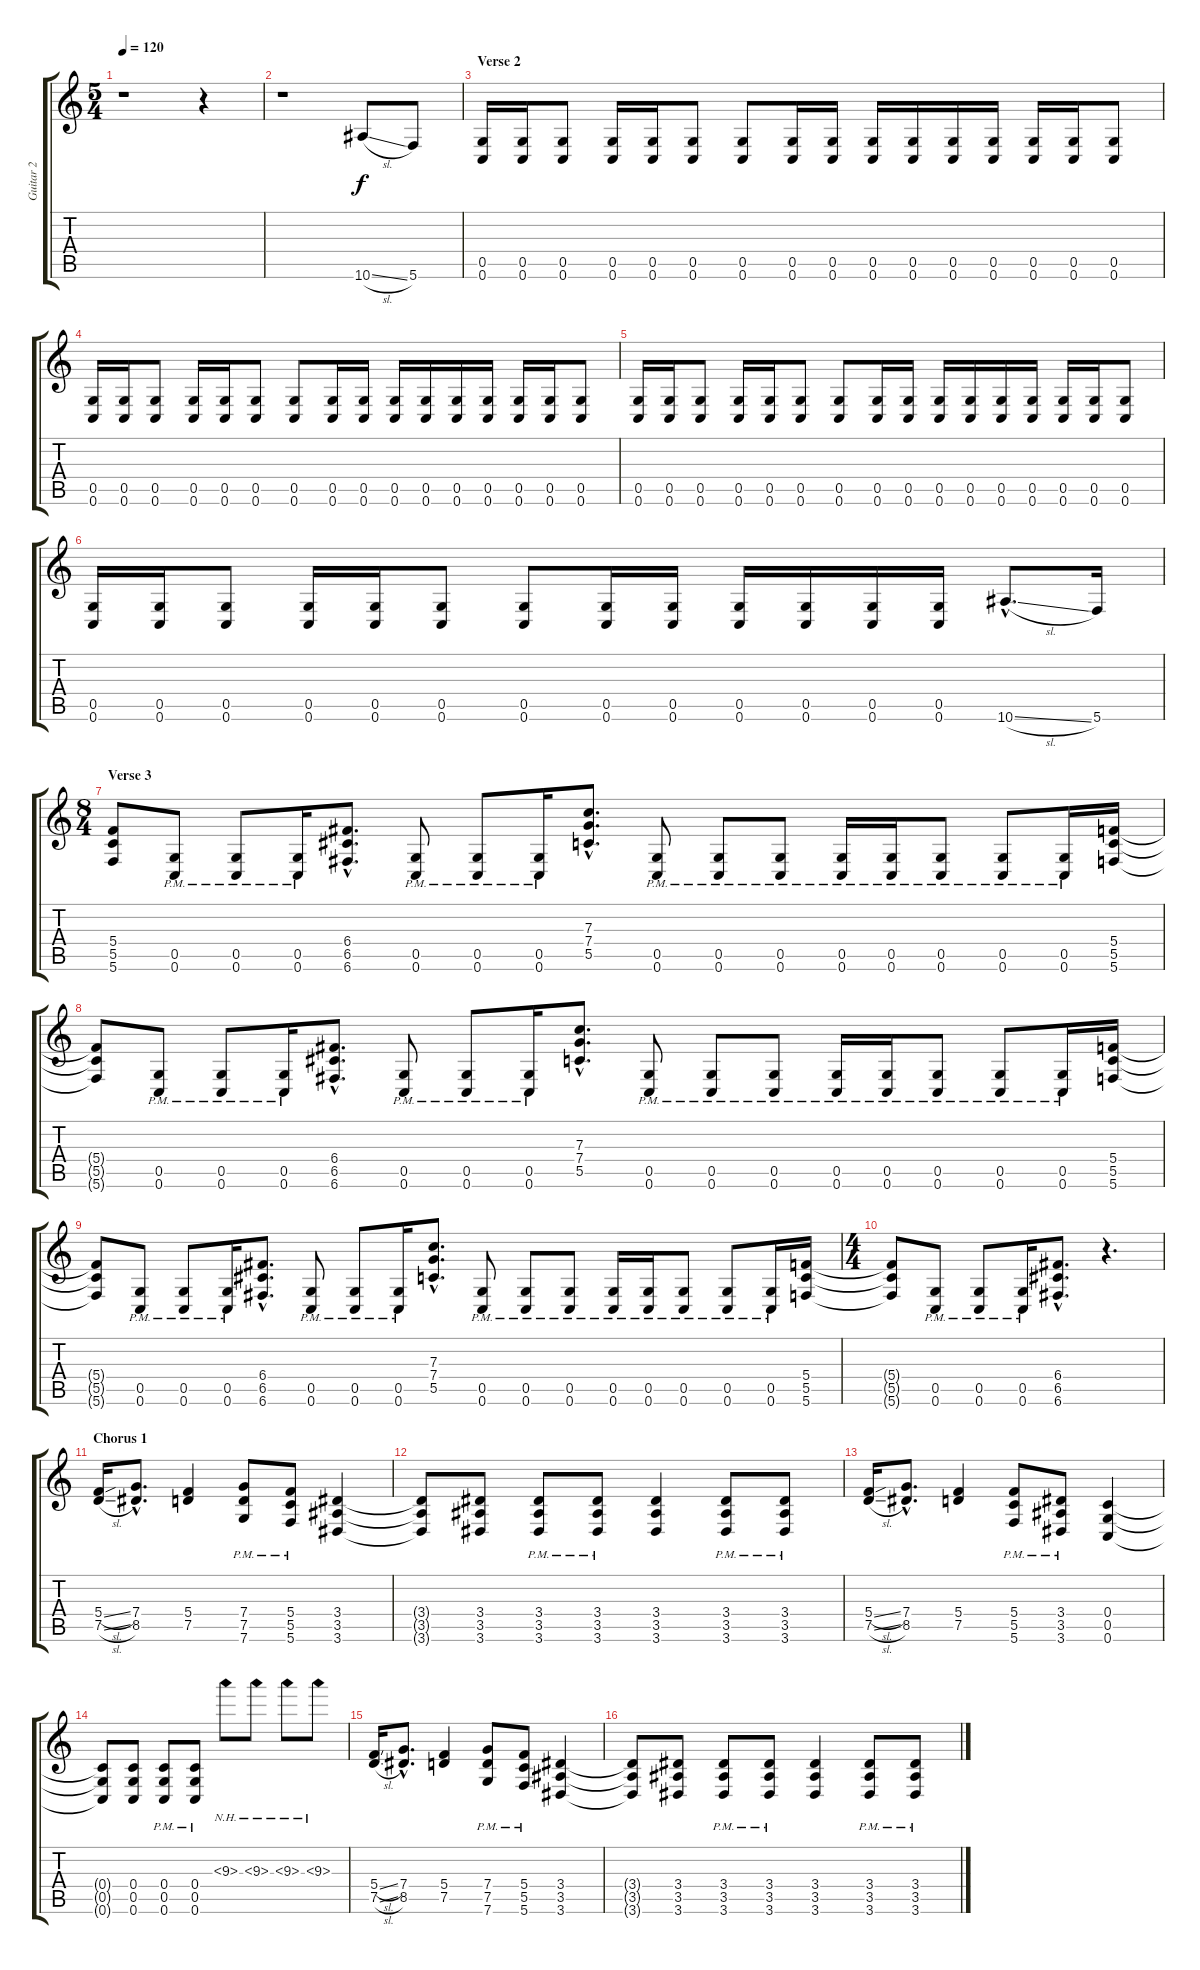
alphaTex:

\track ("Guitar 2" "Guitar 2") {instrument overdrivenguitar}
\staff {score tabs}
\tuning (D4 A3 F3 C3 G2 C2) {hide}
\ts (5 4)
\tempo 120
\clef g2
\ks c
r.1{dy f} r.4 |
r.1 10.6{sl}.8 5.6.8 |
\section ("" "Verse 2")
(0.5 0.6).16 (0.5 0.6).16 (0.5 0.6).8 (0.5 0.6).16 (0.5 0.6).16 (0.5 0.6).8 (0.5 0.6).8 (0.5 0.6).16 (0.5 0.6).16 (0.5 0.6).16 (0.5 0.6).16 (0.5 0.6).16 (0.5 0.6).16 (0.5 0.6).16 (0.5 0.6).16 (0.5 0.6).8 |
(0.5 0.6).16 (0.5 0.6).16 (0.5 0.6).8 (0.5 0.6).16 (0.5 0.6).16 (0.5 0.6).8 (0.5 0.6).8 (0.5 0.6).16 (0.5 0.6).16 (0.5 0.6).16 (0.5 0.6).16 (0.5 0.6).16 (0.5 0.6).16 (0.5 0.6).16 (0.5 0.6).16 (0.5 0.6).8 |
(0.5 0.6).16 (0.5 0.6).16 (0.5 0.6).8 (0.5 0.6).16 (0.5 0.6).16 (0.5 0.6).8 (0.5 0.6).8 (0.5 0.6).16 (0.5 0.6).16 (0.5 0.6).16 (0.5 0.6).16 (0.5 0.6).16 (0.5 0.6).16 (0.5 0.6).16 (0.5 0.6).16 (0.5 0.6).8 |
(0.5 0.6).16 (0.5 0.6).16 (0.5 0.6).8 (0.5 0.6).16 (0.5 0.6).16 (0.5 0.6).8 (0.5 0.6).8 (0.5 0.6).16 (0.5 0.6).16 (0.5 0.6).16 (0.5 0.6).16 (0.5 0.6).16 (0.5 0.6).16 10.6{sl hac}.8{d} 5.6.16 |
\ts (8 4)
\section ("" "Verse 3")
(5.4 5.5 5.6).8 (0.5{pm} 0.6).8 (0.5{pm} 0.6).8 (0.5{pm} 0.6).16 (6.4{hac} 6.5{hac} 6.6{hac}).8{d} (0.5{pm} 0.6).8 (0.5{pm} 0.6).8 (0.5{pm} 0.6).16 (7.3{hac} 7.4{hac} 5.5{hac}).8{d} (0.5{pm} 0.6).8 (0.5{pm} 0.6).8 (0.5{pm} 0.6).8 (0.5{pm} 0.6).16 (0.5{pm} 0.6).16 (0.5{pm} 0.6).8 (0.5{pm} 0.6).8 (0.5{pm} 0.6).16 (5.4 5.5 5.6).16 |
(5.4{t} 5.5{t} 5.6{t}).8 (0.5{pm} 0.6).8 (0.5{pm} 0.6).8 (0.5{pm} 0.6).16 (6.4{hac} 6.5{hac} 6.6{hac}).8{d} (0.5{pm} 0.6).8 (0.5{pm} 0.6).8 (0.5{pm} 0.6).16 (7.3{hac} 7.4{hac} 5.5{hac}).8{d} (0.5{pm} 0.6).8 (0.5{pm} 0.6).8 (0.5{pm} 0.6).8 (0.5{pm} 0.6).16 (0.5{pm} 0.6).16 (0.5{pm} 0.6).8 (0.5{pm} 0.6).8 (0.5{pm} 0.6).16 (5.4 5.5 5.6).16 |
(5.4{t} 5.5{t} 5.6{t}).8 (0.5{pm} 0.6).8 (0.5{pm} 0.6).8 (0.5{pm} 0.6).16 (6.4{hac} 6.5{hac} 6.6{hac}).8{d} (0.5{pm} 0.6).8 (0.5{pm} 0.6).8 (0.5{pm} 0.6).16 (7.3{hac} 7.4{hac} 5.5{hac}).8{d} (0.5{pm} 0.6).8 (0.5{pm} 0.6).8 (0.5{pm} 0.6).8 (0.5{pm} 0.6).16 (0.5{pm} 0.6).16 (0.5{pm} 0.6).8 (0.5{pm} 0.6).8 (0.5{pm} 0.6).16 (5.4 5.5 5.6).16 |
\ts (4 4)
(5.4{t} 5.5{t} 5.6{t}).8 (0.5{pm} 0.6).8 (0.5{pm} 0.6).8 (0.5{pm} 0.6).16 (6.4{hac} 6.5{hac} 6.6{hac}).8{d} r.4{d} |
\section ("" "Chorus 1")
(5.4{sl} 7.5{sl}).16 (7.4{hac} 8.5{hac}).8{d} (5.4 7.5).4 (7.4{pm} 7.5{pm} 7.6{pm}).8 (5.4{pm} 5.5{pm} 5.6{pm}).8 (3.4 3.5 3.6).4 |
(3.4{t} 3.5{t} 3.6{t}).8 (3.4 3.5 3.6).8 (3.4{pm} 3.5{pm} 3.6{pm}).8 (3.4{pm} 3.5{pm} 3.6{pm}).8 (3.4 3.5 3.6).4 (3.4{pm} 3.5{pm} 3.6{pm}).8 (3.4{pm} 3.5{pm} 3.6{pm}).8 |
(5.4{sl} 7.5{sl}).16 (7.4{hac} 8.5{hac}).8{d} (5.4 7.5).4 (5.4{pm} 5.5{pm} 5.6{pm}).8 (3.4{pm} 3.5{pm} 3.6{pm}).8 (0.4 0.5 0.6).4 |
(0.4{t} 0.5{t} 0.6{t}).8 (0.4 0.5 0.6).8 (0.4{pm} 0.5{pm} 0.6{pm}).8 (0.4{pm} 0.5{pm} 0.6{pm}).8 9.3{nh}.8 9.3{nh}.8 9.3{nh}.8 9.3{nh}.8 |
(5.4{sl} 7.5{sl}).16 (7.4{hac} 8.5{hac}).8{d} (5.4 7.5).4 (7.4{pm} 7.5{pm} 7.6{pm}).8 (5.4{pm} 5.5{pm} 5.6{pm}).8 (3.4 3.5 3.6).4 |
(3.4{t} 3.5{t} 3.6{t}).8 (3.4 3.5 3.6).8 (3.4{pm} 3.5{pm} 3.6{pm}).8 (3.4{pm} 3.5{pm} 3.6{pm}).8 (3.4 3.5 3.6).4 (3.4{pm} 3.5{pm} 3.6{pm}).8 (3.4{pm} 3.5{pm} 3.6{pm}).8
